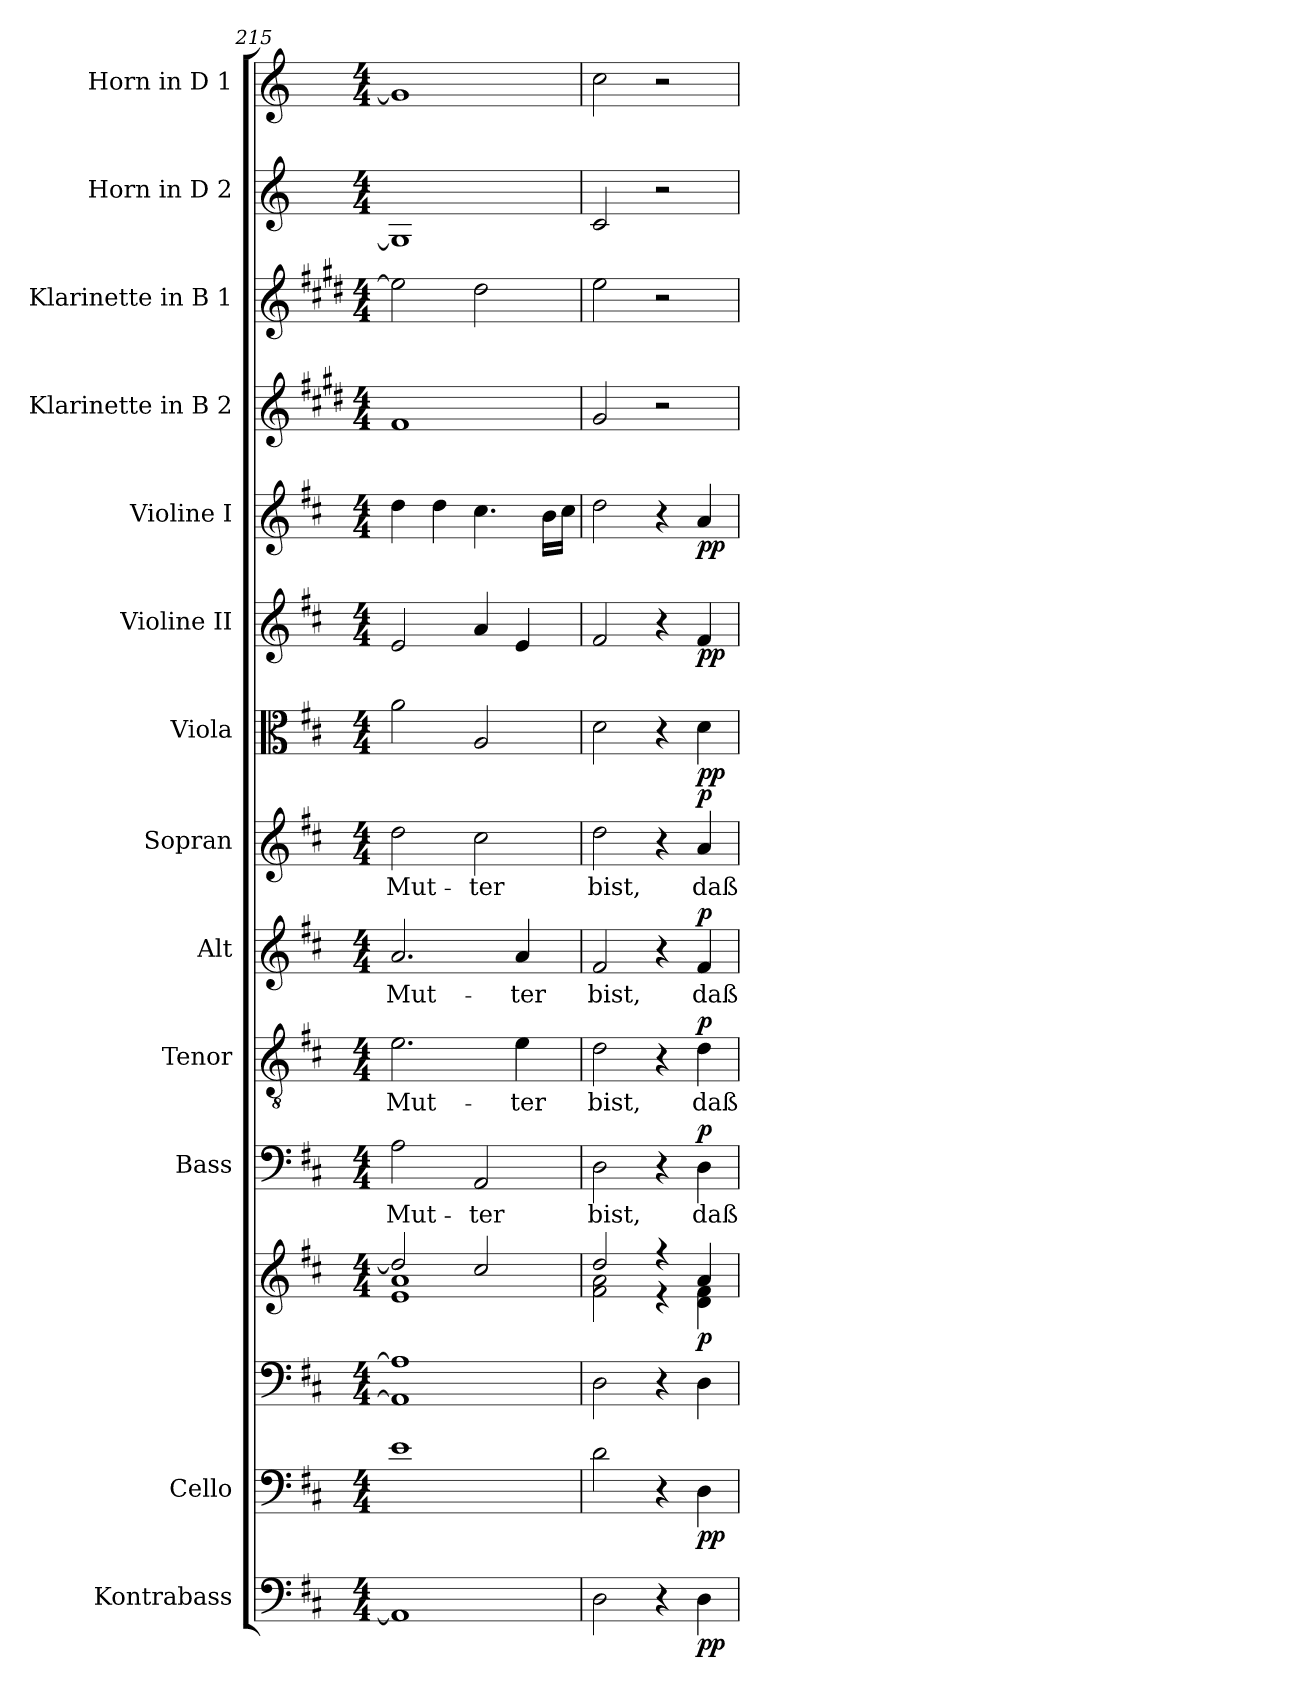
**kern	**dynam	**kern	**dynam	**kern	**kern	**dynam	**kern	**text	**dynam	**kern	**text	**dynam	**kern	**text	**dynam	**kern	**text	**dynam	**kern	**dynam	**kern	**dynam	**kern	**dynam	**kern	**kern	**kern	**kern
*part14	*part14	*part13	*part13	*part12	*part12	*part12	*part11	*part11	*part11	*part10	*part10	*part10	*part9	*part9	*part9	*part8	*part8	*part8	*part7	*part7	*part6	*part6	*part5	*part5	*part4	*part3	*part2	*part1
*staff15	*staff15	*staff14	*staff14	*staff13	*staff12	*staff12/13	*staff11	*staff11	*staff11	*staff10	*staff10	*staff10	*staff9	*staff9	*staff9	*staff8	*staff8	*staff8	*staff7	*staff7	*staff6	*staff6	*staff5	*staff5	*staff4	*staff3	*staff2	*staff1
*I"Kontrabass	*	*I"Cello	*	*	*	*	*I"Bass	*	*	*I"Tenor	*	*	*I"Alt	*	*	*I"Sopran	*	*	*I"Viola	*	*I"Violine II	*	*I"Violine I	*	*I"Klarinette in B 2	*I"Klarinette in B 1	*I"Horn in D 2	*I"Horn in D 1
*I'Kb.	*	*	*	*	*	*	*I'B	*	*	*I'T	*	*	*I'A	*	*	*I'S	*	*	*I'Vla.	*	*I'Vl. II	*	*I'Vl. I	*	*	*	*I'Hrn. 2	*I'Hrn. 1
*clefF4	*	*clefF4	*	*clefF4	*clefG2	*	*clefF4	*	*	*clefGv2	*	*	*clefG2	*	*	*clefG2	*	*	*clefC3	*	*clefG2	*	*clefG2	*	*clefG2	*clefG2	*clefG2	*clefG2
*ITrd7c12	*	*	*	*	*	*	*	*	*	*	*	*	*	*	*	*	*	*	*	*	*	*	*	*	*ITrd1c2	*ITrd1c2	*ITrd-1c-2	*ITrd-1c-2
*k[f#c#]	*	*k[f#c#]	*	*k[f#c#]	*k[f#c#]	*	*k[f#c#]	*	*	*k[f#c#]	*	*	*k[f#c#]	*	*	*k[f#c#]	*	*	*k[f#c#]	*	*k[f#c#]	*	*k[f#c#]	*	*k[f#c#]	*k[f#c#]	*k[f#c#]	*k[f#c#]
*D:	*	*D:	*	*D:	*D:	*	*D:	*	*	*D:	*	*	*D:	*	*	*D:	*	*	*D:	*	*D:	*	*D:	*	*D:	*D:	*D:	*D:
*M4/4	*	*M4/4	*	*M4/4	*M4/4	*	*M4/4	*	*	*M4/4	*	*	*M4/4	*	*	*M4/4	*	*	*M4/4	*	*M4/4	*	*M4/4	*	*M4/4	*M4/4	*M4/4	*M4/4
=215	=215	=215	=215	=215	=215	=215	=215	=215	=215	=215	=215	=215	=215	=215	=215	=215	=215	=215	=215	=215	=215	=215	=215	=215	=215	=215	=215	=215
*	*	*	*	*	*^	*	*	*	*	*	*	*	*	*	*	*	*	*	*	*	*	*	*	*	*	*	*	*
!	!	!	!	!	!	!	!	!	!LO:LY:b	!	!	!LO:LY:b	!	!	!LO:LY:b	!	!	!LO:LY:b	!	!	!	!	!	!	!	!	!	!	!
1AAA]	.	1e	.	1AA] 1A]	2dd/]	1e 1a	.	2A\	Mut-	.	2.e\	Mut-	.	2.a/	Mut-	.	2dd\	Mut-	.	2a\	.	2e/	.	4dd\	.	1e	2dd\]	1A]	1a]
.	.	.	.	.	.	.	.	.	.	.	.	.	.	.	.	.	.	.	.	.	.	.	.	4dd\	.	.	.	.	.
!	!	!	!	!	!	!	!	!	!LO:LY:b	!	!	!	!	!	!	!	!	!LO:LY:b	!	!	!	!	!	!	!	!	!	!	!
.	.	.	.	.	2cc#/	.	.	2AA/	-ter	.	.	.	.	.	.	.	2cc#\	-ter	.	2A/	.	4a/	.	4.cc#\	.	.	2cc#\	.	.
!	!	!	!	!	!	!	!	!	!	!	!	!LO:LY:b	!	!	!LO:LY:b	!	!	!	!	!	!	!	!	!	!	!	!	!	!
.	.	.	.	.	.	.	.	.	.	.	4e\	-ter	.	4a/	-ter	.	.	.	.	.	.	4e/	.	.	.	.	.	.	.
.	.	.	.	.	.	.	.	.	.	.	.	.	.	.	.	.	.	.	.	.	.	.	.	16b\LL	.	.	.	.	.
.	.	.	.	.	.	.	.	.	.	.	.	.	.	.	.	.	.	.	.	.	.	.	.	16cc#\JJ	.	.	.	.	.
=216	=216	=216	=216	=216	=216	=216	=216	=216	=216	=216	=216	=216	=216	=216	=216	=216	=216	=216	=216	=216	=216	=216	=216	=216	=216	=216	=216	=216	=216
!	!	!	!	!	!	!	!	!	!LO:LY:b	!	!	!LO:LY:b	!	!	!LO:LY:b	!	!	!LO:LY:b	!	!	!	!	!	!	!	!	!	!	!
2DD\	.	2d\	.	2D\	2dd/	2f#\ 2a\	.	2D\	bist,	.	2d\	bist,	.	2f#/	bist,	.	2dd\	bist,	.	2d\	.	2f#/	.	2dd\	.	2f#/	2dd\	2d/	2dd\
4r	.	4r	.	4r	4r	4r	.	4r	.	.	4r	.	.	4r	.	.	4r	.	.	4r	.	4r	.	4r	.	2r	2r	2r	2r
!	!LO:DY:b	!	!LO:DY:b	!	!	!	!LO:DY:b	!	!LO:LY:b	!LO:DY:a	!	!LO:LY:b	!LO:DY:a	!	!LO:LY:b	!LO:DY:a	!	!LO:LY:b	!LO:DY:a	!	!LO:DY:b	!	!LO:DY:b	!	!LO:DY:b	!	!	!	!
4DD\	pp	4D\	pp	4D\	4a/	4d\ 4f#\	p	4D\	daß	p	4d\	daß	p	4f#/	daß	p	4a/	daß	p	4d\	pp	4f#/	pp	4a/	pp	.	.	.	.
*	*	*	*	*	*v	*v	*	*	*	*	*	*	*	*	*	*	*	*	*	*	*	*	*	*	*	*	*	*	*
=	=	=	=	=	=	=	=	=	=	=	=	=	=	=	=	=	=	=	=	=	=	=	=	=	=	=	=	=
*-	*-	*-	*-	*-	*-	*-	*-	*-	*-	*-	*-	*-	*-	*-	*-	*-	*-	*-	*-	*-	*-	*-	*-	*-	*-	*-	*-	*-
